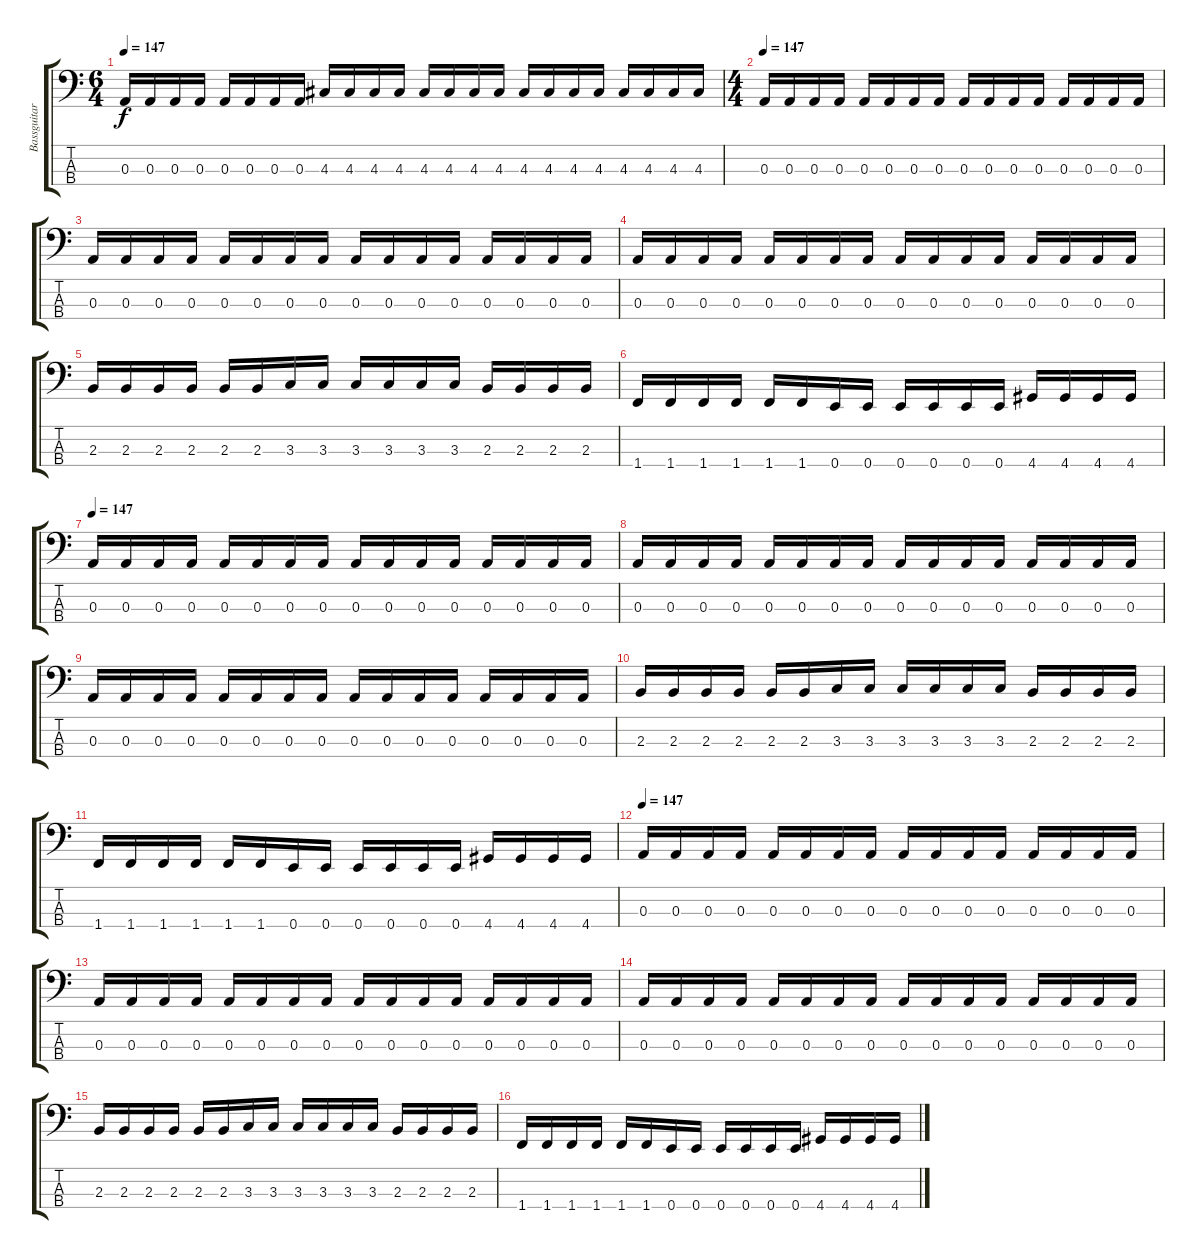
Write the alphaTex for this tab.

\track ("Bassguitar" "Bassguitar") {instrument electricbassfinger}
\staff {score tabs}
\tuning (G2 D2 A1 E1) {hide}
\ts (6 4)
\tempo 147
\clef f4
\ks c
0.3.16{dy f} 0.3.16 0.3.16 0.3.16 0.3.16 0.3.16 0.3.16 0.3.16 4.3.16 4.3.16 4.3.16 4.3.16 4.3.16 4.3.16 4.3.16 4.3.16 4.3.16 4.3.16 4.3.16 4.3.16 4.3.16 4.3.16 4.3.16 4.3.16 |
\ts (4 4)
\tempo 147
0.3.16 0.3.16 0.3.16 0.3.16 0.3.16 0.3.16 0.3.16 0.3.16 0.3.16 0.3.16 0.3.16 0.3.16 0.3.16 0.3.16 0.3.16 0.3.16 |
0.3.16 0.3.16 0.3.16 0.3.16 0.3.16 0.3.16 0.3.16 0.3.16 0.3.16 0.3.16 0.3.16 0.3.16 0.3.16 0.3.16 0.3.16 0.3.16 |
0.3.16 0.3.16 0.3.16 0.3.16 0.3.16 0.3.16 0.3.16 0.3.16 0.3.16 0.3.16 0.3.16 0.3.16 0.3.16 0.3.16 0.3.16 0.3.16 |
2.3.16 2.3.16 2.3.16 2.3.16 2.3.16 2.3.16 3.3.16 3.3.16 3.3.16 3.3.16 3.3.16 3.3.16 2.3.16 2.3.16 2.3.16 2.3.16 |
1.4.16 1.4.16 1.4.16 1.4.16 1.4.16 1.4.16 0.4.16 0.4.16 0.4.16 0.4.16 0.4.16 0.4.16 4.4.16 4.4.16 4.4.16 4.4.16 |
\tempo 147
0.3.16 0.3.16 0.3.16 0.3.16 0.3.16 0.3.16 0.3.16 0.3.16 0.3.16 0.3.16 0.3.16 0.3.16 0.3.16 0.3.16 0.3.16 0.3.16 |
0.3.16 0.3.16 0.3.16 0.3.16 0.3.16 0.3.16 0.3.16 0.3.16 0.3.16 0.3.16 0.3.16 0.3.16 0.3.16 0.3.16 0.3.16 0.3.16 |
0.3.16 0.3.16 0.3.16 0.3.16 0.3.16 0.3.16 0.3.16 0.3.16 0.3.16 0.3.16 0.3.16 0.3.16 0.3.16 0.3.16 0.3.16 0.3.16 |
2.3.16 2.3.16 2.3.16 2.3.16 2.3.16 2.3.16 3.3.16 3.3.16 3.3.16 3.3.16 3.3.16 3.3.16 2.3.16 2.3.16 2.3.16 2.3.16 |
1.4.16 1.4.16 1.4.16 1.4.16 1.4.16 1.4.16 0.4.16 0.4.16 0.4.16 0.4.16 0.4.16 0.4.16 4.4.16 4.4.16 4.4.16 4.4.16 |
\tempo 147
0.3.16 0.3.16 0.3.16 0.3.16 0.3.16 0.3.16 0.3.16 0.3.16 0.3.16 0.3.16 0.3.16 0.3.16 0.3.16 0.3.16 0.3.16 0.3.16 |
0.3.16 0.3.16 0.3.16 0.3.16 0.3.16 0.3.16 0.3.16 0.3.16 0.3.16 0.3.16 0.3.16 0.3.16 0.3.16 0.3.16 0.3.16 0.3.16 |
0.3.16 0.3.16 0.3.16 0.3.16 0.3.16 0.3.16 0.3.16 0.3.16 0.3.16 0.3.16 0.3.16 0.3.16 0.3.16 0.3.16 0.3.16 0.3.16 |
2.3.16 2.3.16 2.3.16 2.3.16 2.3.16 2.3.16 3.3.16 3.3.16 3.3.16 3.3.16 3.3.16 3.3.16 2.3.16 2.3.16 2.3.16 2.3.16 |
1.4.16 1.4.16 1.4.16 1.4.16 1.4.16 1.4.16 0.4.16 0.4.16 0.4.16 0.4.16 0.4.16 0.4.16 4.4.16 4.4.16 4.4.16 4.4.16
